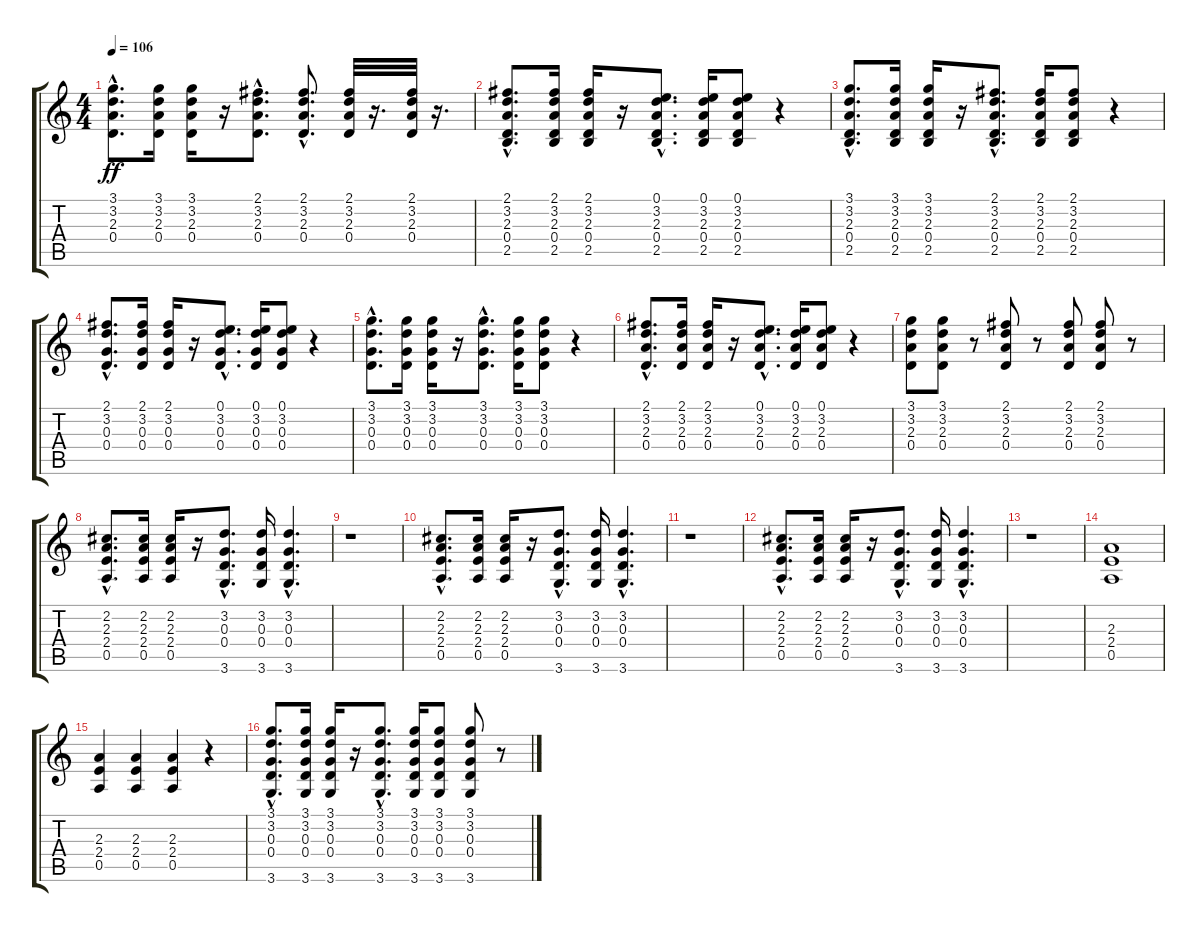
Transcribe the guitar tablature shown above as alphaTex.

\track "" {instrument acousticguitarsteel}
\staff {score tabs}
\tuning (E4 B3 G3 D3 A2 E2) {hide}
\ts (4 4)
\tempo 106
\clef g2
\ks c
(3.1{hac} 3.2{hac} 2.3{hac} 0.4{hac}).8{d dy ff} (3.1 3.2 2.3 0.4).16 (3.1 3.2 2.3 0.4).16 r.16 (2.1{hac} 3.2{hac} 2.3{hac} 0.4{hac}).8{d} (2.1{hac} 3.2{hac} 2.3{hac} 0.4{hac}).8{d} (2.1 3.2 2.3 0.4).32 r.16{d} (2.1 3.2 2.3 0.4).32 r.16{d} |
(2.1{hac} 3.2{hac} 2.3{hac} 0.4{hac} 2.5{hac}).8{d} (2.1 3.2 2.3 0.4 2.5).16 (2.1 3.2 2.3 0.4 2.5).16 r.16 (0.1{hac} 3.2{hac} 2.3{hac} 0.4{hac} 2.5{hac}).8{d} (0.1 3.2 2.3 0.4 2.5).16 (0.1 3.2 2.3 0.4 2.5).8 r.4 |
(3.1{hac} 3.2{hac} 2.3{hac} 0.4{hac} 2.5{hac}).8{d} (3.1 3.2 2.3 0.4 2.5).16 (3.1 3.2 2.3 0.4 2.5).16 r.16 (2.1{hac} 3.2{hac} 2.3{hac} 0.4{hac} 2.5{hac}).8{d} (2.1 3.2 2.3 0.4 2.5).16 (2.1 3.2 2.3 0.4 2.5).8 r.4 |
(2.1{hac} 3.2{hac} 0.3{hac} 0.4{hac}).8{d} (2.1 3.2 0.3 0.4).16 (2.1 3.2 0.3 0.4).16 r.16 (0.1{hac} 3.2{hac} 0.3{hac} 0.4{hac}).8{d} (0.1 3.2 0.3 0.4).16 (0.1 3.2 0.3 0.4).8 r.4 |
(3.1{hac} 3.2{hac} 0.3{hac} 0.4{hac}).8{d} (3.1 3.2 0.3 0.4).16 (3.1 3.2 0.3 0.4).16 r.16 (3.1{hac} 3.2{hac} 0.3{hac} 0.4{hac}).8{d} (3.1 3.2 0.3 0.4).16 (3.1 3.2 0.3 0.4).8 r.4 |
(2.1{hac} 3.2{hac} 2.3{hac} 0.4{hac}).8{d} (2.1 3.2 2.3 0.4).16 (2.1 3.2 2.3 0.4).16 r.16 (0.1{hac} 3.2{hac} 2.3{hac} 0.4{hac}).8{d} (0.1 3.2 2.3 0.4).16 (0.1 3.2 2.3 0.4).8 r.4 |
(3.1 3.2 2.3 0.4).8 (3.1 3.2 2.3 0.4).8 r.8 (2.1 3.2 2.3 0.4).8 r.8 (2.1 3.2 2.3 0.4).8 (2.1 3.2 2.3 0.4).8 r.8 |
(2.2{hac} 2.3{hac} 2.4{hac} 0.5{hac}).8{d} (2.2 2.3 2.4 0.5).16 (2.2 2.3 2.4 0.5).16 r.16 (3.2{hac} 0.3{hac} 0.4{hac} 3.6{hac}).8{d} (3.2 0.3 0.4 3.6).16 (3.2{hac} 0.3{hac} 0.4{hac} 3.6{hac}).4{d} |
r.1 |
(2.2{hac} 2.3{hac} 2.4{hac} 0.5{hac}).8{d} (2.2 2.3 2.4 0.5).16 (2.2 2.3 2.4 0.5).16 r.16 (3.2{hac} 0.3{hac} 0.4{hac} 3.6{hac}).8{d} (3.2 0.3 0.4 3.6).16 (3.2{hac} 0.3{hac} 0.4{hac} 3.6{hac}).4{d} |
r.1 |
(2.2{hac} 2.3{hac} 2.4{hac} 0.5{hac}).8{d} (2.2 2.3 2.4 0.5).16 (2.2 2.3 2.4 0.5).16 r.16 (3.2{hac} 0.3{hac} 0.4{hac} 3.6{hac}).8{d} (3.2 0.3 0.4 3.6).16 (3.2{hac} 0.3{hac} 0.4{hac} 3.6{hac}).4{d} |
r.1 |
(2.3 2.4 0.5).1 |
(2.3 2.4 0.5).4 (2.3 2.4 0.5).4 (2.3 2.4 0.5).4 r.4 |
(3.1{hac} 3.2{hac} 0.3{hac} 0.4{hac} 3.6{hac}).8{d} (3.1 3.2 0.3 0.4 3.6).16 (3.1 3.2 0.3 0.4 3.6).16 r.16 (3.1{hac} 3.2{hac} 0.3{hac} 0.4{hac} 3.6{hac}).8{d} (3.1 3.2 0.3 0.4 3.6).16 (3.1 3.2 0.3 0.4 3.6).8 (3.1 3.2 0.3 0.4 3.6).8 r.8
